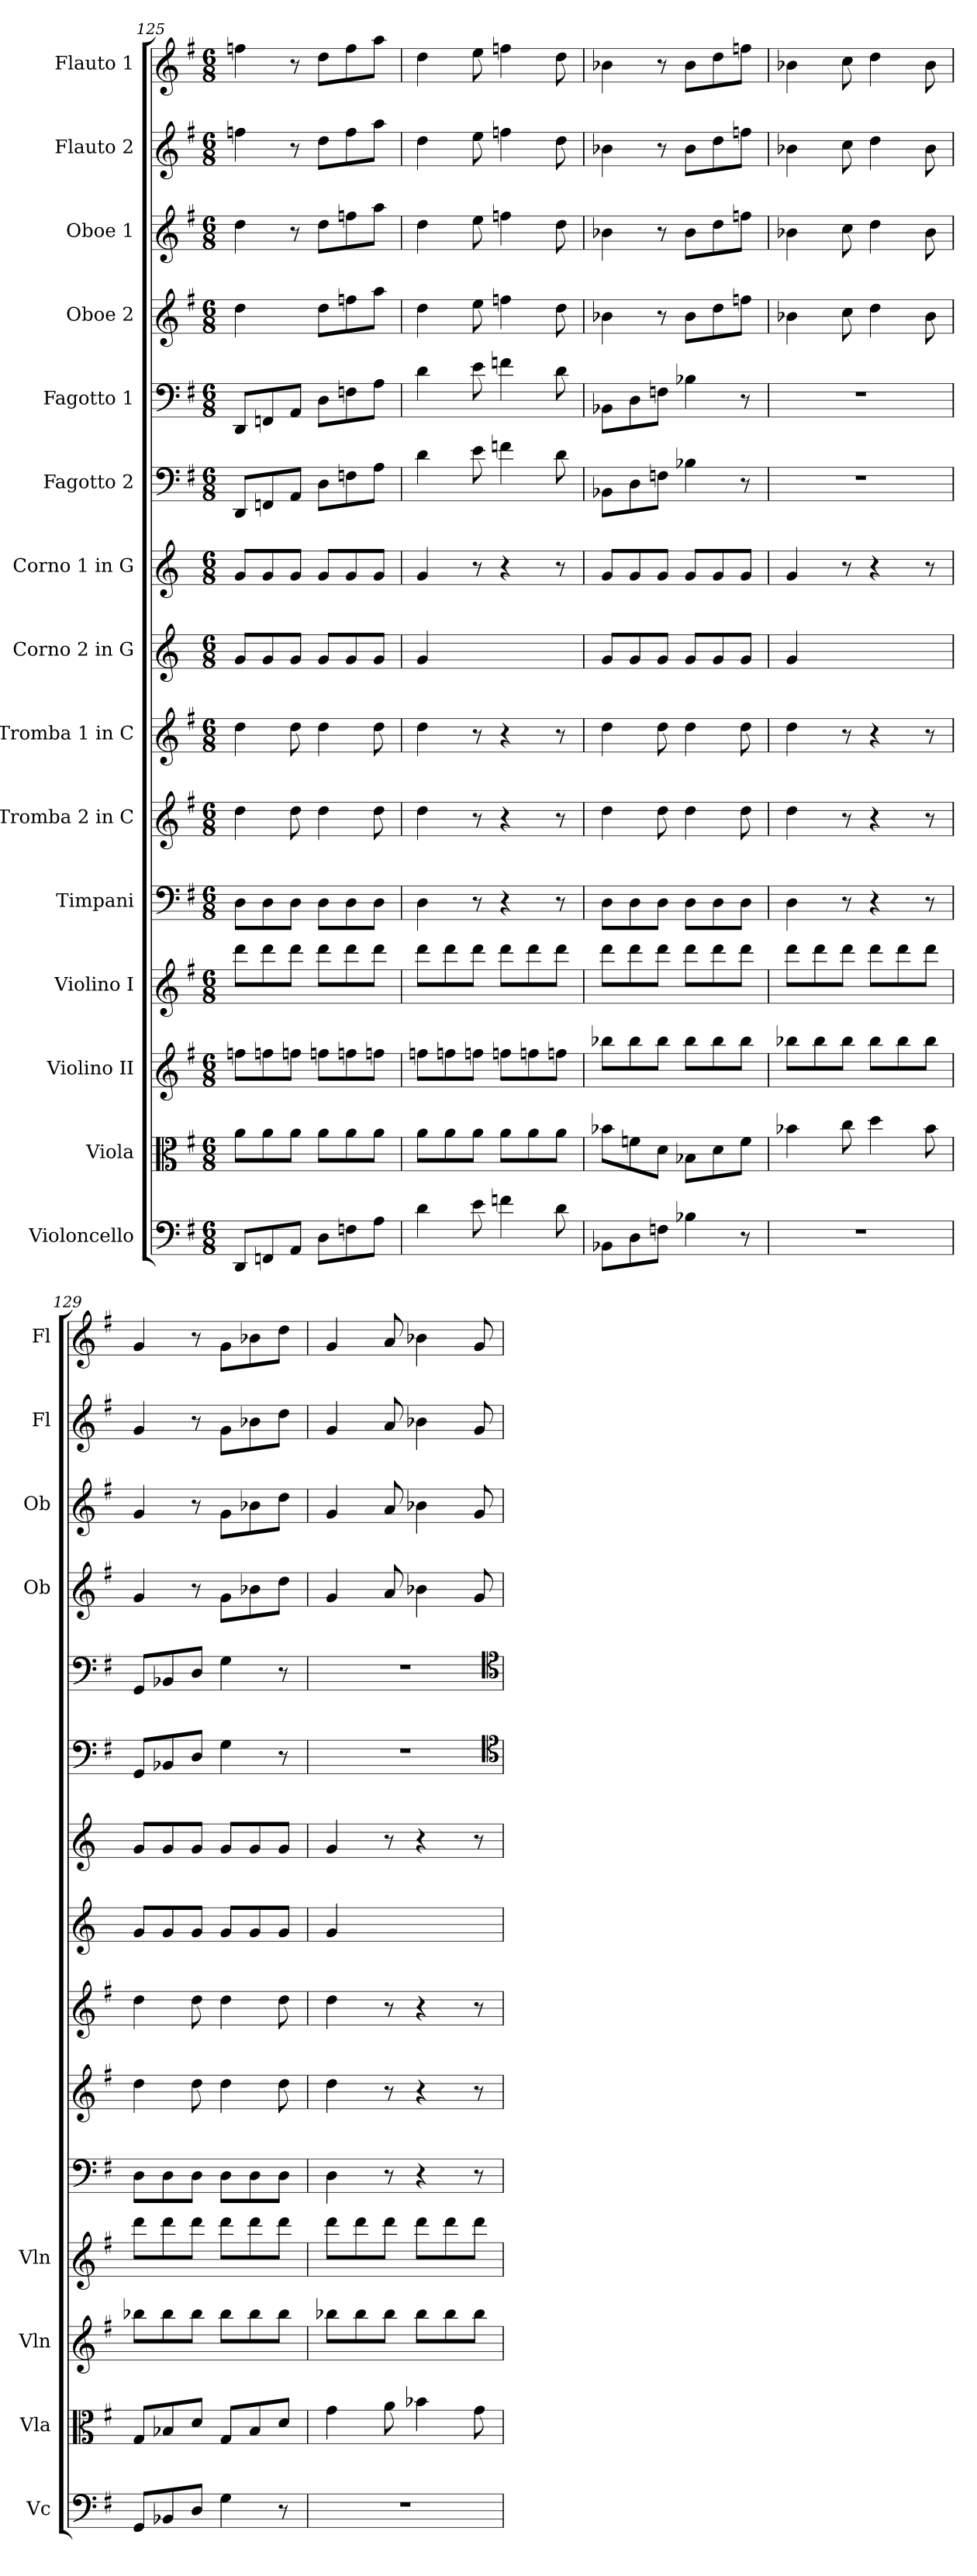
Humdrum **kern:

**kern	**kern	**kern	**kern	**kern	**kern	**kern	**kern	**kern	**kern	**kern	**kern	**kern	**kern	**kern
*part15	*part14	*part13	*part12	*part11	*part10	*part9	*part8	*part7	*part6	*part5	*part4	*part3	*part2	*part1
*staff15	*staff14	*staff13	*staff12	*staff11	*staff10	*staff9	*staff8	*staff7	*staff6	*staff5	*staff4	*staff3	*staff2	*staff1
*I"Violoncello	*I"Viola	*I"Violino II	*I"Violino I	*I"Timpani	*I"Tromba 2 in C	*I"Tromba 1 in C	*I"Corno 2 in G	*I"Corno 1 in G	*I"Fagotto 2	*I"Fagotto 1	*I"Oboe 2	*I"Oboe 1	*I"Flauto 2	*I"Flauto 1
*I'Vc	*I'Vla	*I'Vln	*I'Vln	*	*	*	*	*	*	*	*I'Ob	*I'Ob	*I'Fl	*I'Fl
*clefF4	*clefC3	*clefG2	*clefG2	*clefF4	*clefG2	*clefG2	*clefG2	*clefG2	*clefF4	*clefF4	*clefG2	*clefG2	*clefG2	*clefG2
*	*	*	*	*	*ITrd1c2	*ITrd1c2	*ITrd-4c-7	*ITrd-4c-7	*	*	*	*	*	*
*k[f#]	*k[f#]	*k[f#]	*k[f#]	*k[f#]	*k[b-]	*k[b-]	*k[f#]	*k[f#]	*k[f#]	*k[f#]	*k[f#]	*k[f#]	*k[f#]	*k[f#]
*G:	*G:	*G:	*G:	*G:	*F:	*F:	*G:	*G:	*G:	*G:	*G:	*G:	*G:	*G:
*M6/8	*M6/8	*M6/8	*M6/8	*M6/8	*M6/8	*M6/8	*M6/8	*M6/8	*M6/8	*M6/8	*M6/8	*M6/8	*M6/8	*M6/8
=125	=125	=125	=125	=125	=125	=125	=125	=125	=125	=125	=125	=125	=125	=125
8DD/L	8a\L	8ffn\L	8ddd\L	8D\L	4cc	4cc	8dd/L	8dd/L	8DD/L	8DD/L	4dd	4dd	4ffn	4ffn
8FFn/	8a\	8ffn\	8ddd\	8D\	.	.	8dd/	8dd/	8FFn/	8FFn/	.	.	.	.
8AA/J	8a\J	8ffn\J	8ddd\J	8D\J	8cc	8cc	8dd/J	8dd/J	8AA/J	8AA/J	8ryy	8r	8r	8r
8D\L	8a\L	8ffn\L	8ddd\L	8D\L	4cc	4cc	8dd/L	8dd/L	8D\L	8D\L	8dd\L	8dd\L	8dd\L	8dd\L
8Fn\	8a\	8ffn\	8ddd\	8D\	.	.	8dd/	8dd/	8Fn\	8Fn\	8ffn\	8ffn\	8ff\	8ff\
8A\J	8a\J	8ffn\J	8ddd\J	8D\J	8cc	8cc	8dd/J	8dd/J	8A\J	8A\J	8aa\J	8aa\J	8aa\J	8aa\J
=126	=126	=126	=126	=126	=126	=126	=126	=126	=126	=126	=126	=126	=126	=126
4d	8a\L	8ffn\L	8ddd\L	4D	4cc	4cc	4dd	4dd	4d	4d	4dd	4dd	4dd	4dd
.	8a\	8ffn\	8ddd\	.	.	.	.	.	.	.	.	.	.	.
8e	8a\J	8ffn\J	8ddd\J	8r	8r	8r	8ryy	8r	8e	8e	8ee	8ee	8ee	8ee
4fn	8a\L	8ffn\L	8ddd\L	4r	4r	4r	4ryy	4r	4fn	4fn	4ffn	4ffn	4ffn	4ffn
.	8a\	8ffn\	8ddd\	.	.	.	.	.	.	.	.	.	.	.
8d	8a\J	8ffn\J	8ddd\J	8r	8r	8r	8ryy	8r	8d	8d	8dd	8dd	8dd	8dd
=127	=127	=127	=127	=127	=127	=127	=127	=127	=127	=127	=127	=127	=127	=127
8BB-X\L	8b-X\L	8bb-X\L	8ddd\L	8D\L	4cc	4cc	8dd/L	8dd/L	8BB-X\L	8BB-X\L	4b-X	4b-X	4b-X	4b-X
8D\	8fn\	8bb-\	8ddd\	8D\	.	.	8dd/	8dd/	8D\	8D\	.	.	.	.
8Fn\J	8d\J	8bb-\J	8ddd\J	8D\J	8cc	8cc	8dd/J	8dd/J	8Fn\J	8Fn\J	8r	8r	8r	8r
4B-X	8B-X\L	8bb-\L	8ddd\L	8D\L	4cc	4cc	8dd/L	8dd/L	4B-X	4B-X	8b-\L	8b-\L	8b-\L	8b-\L
.	8d\	8bb-\	8ddd\	8D\	.	.	8dd/	8dd/	.	.	8dd\	8dd\	8dd\	8dd\
8r	8f\J	8bb-\J	8ddd\J	8D\J	8cc	8cc	8dd/J	8dd/J	8r	8r	8ffn\J	8ffn\J	8ffn\J	8ffn\J
=128	=128	=128	=128	=128	=128	=128	=128	=128	=128	=128	=128	=128	=128	=128
2.r	4b-X	8bb-X\L	8ddd\L	4D	4cc	4cc	4dd	4dd	2.r	2.r	4b-X	4b-X	4b-X	4b-X
.	.	8bb-\	8ddd\	.	.	.	.	.	.	.	.	.	.	.
.	8cc	8bb-\J	8ddd\J	8r	8r	8r	8ryy	8r	.	.	8cc	8cc	8cc	8cc
.	4dd	8bb-\L	8ddd\L	4r	4r	4r	4ryy	4r	.	.	4dd	4dd	4dd	4dd
.	.	8bb-\	8ddd\	.	.	.	.	.	.	.	.	.	.	.
.	8b-	8bb-\J	8ddd\J	8r	8r	8r	8ryy	8r	.	.	8b-	8b-	8b-	8b-
=129	=129	=129	=129	=129	=129	=129	=129	=129	=129	=129	=129	=129	=129	=129
8GG/L	8G/L	8bb-X\L	8ddd\L	8D\L	4cc	4cc	8dd/L	8dd/L	8GG/L	8GG/L	4g	4g	4g	4g
8BB-X/	8B-X/	8bb-\	8ddd\	8D\	.	.	8dd/	8dd/	8BB-X/	8BB-X/	.	.	.	.
8D/J	8d/J	8bb-\J	8ddd\J	8D\J	8cc	8cc	8dd/J	8dd/J	8D/J	8D/J	8r	8r	8r	8r
4G	8G/L	8bb-\L	8ddd\L	8D\L	4cc	4cc	8dd/L	8dd/L	4G	4G	8g\L	8g\L	8g\L	8g\L
.	8B-/	8bb-\	8ddd\	8D\	.	.	8dd/	8dd/	.	.	8b-X\	8b-X\	8b-X\	8b-X\
8r	8d/J	8bb-\J	8ddd\J	8D\J	8cc	8cc	8dd/J	8dd/J	8r	8r	8dd\J	8dd\J	8dd\J	8dd\J
=130	=130	=130	=130	=130	=130	=130	=130	=130	=130	=130	=130	=130	=130	=130
2.r	4g	8bb-X\L	8ddd\L	4D	4cc	4cc	4dd	4dd	2.r	2.r	4g	4g	4g	4g
.	.	8bb-\	8ddd\	.	.	.	.	.	.	.	.	.	.	.
.	8a	8bb-\J	8ddd\J	8r	8r	8r	8ryy	8r	.	.	8a	8a	8a	8a
.	4b-X	8bb-\L	8ddd\L	4r	4r	4r	4ryy	4r	.	.	4b-X	4b-X	4b-X	4b-X
.	.	8bb-\	8ddd\	.	.	.	.	.	.	.	.	.	.	.
.	8g	8bb-\J	8ddd\J	8r	8r	8r	8ryy	8r	.	.	8g	8g	8g	8g
*	*	*	*	*	*	*	*	*	*clefC4	*clefC4	*	*	*	*
=	=	=	=	=	=	=	=	=	=	=	=	=	=	=
*-	*-	*-	*-	*-	*-	*-	*-	*-	*-	*-	*-	*-	*-	*-
